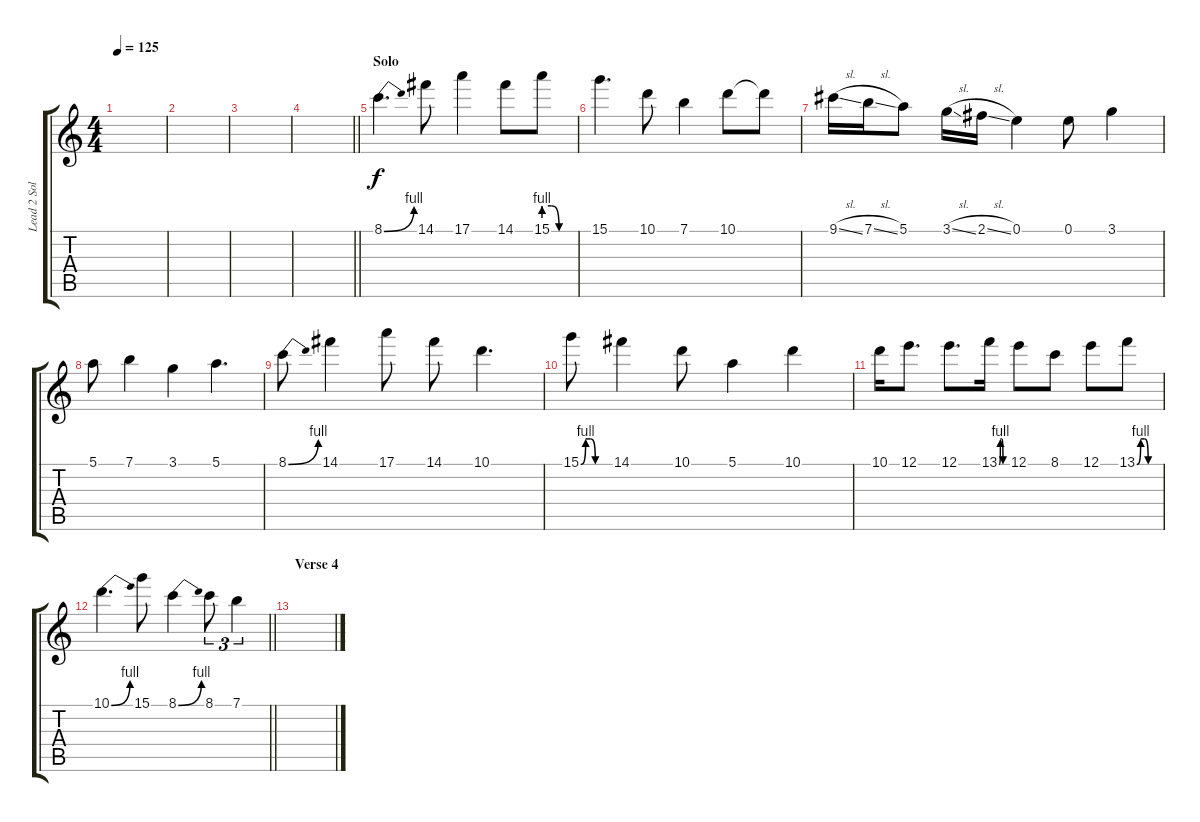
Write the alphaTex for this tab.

\track ("Lead 2 Solo" "Lead 2 Sol") {instrument electricguitarclean}
\staff {score tabs}
\tuning (E4 B3 G3 D3 A2 E2) {hide}
\ts (4 4)
\tempo 125
\clef g2
\ks c
|
|
|
\barLineRight lightlight
|
\section ("" "Solo")
8.1{be (bend 0 0 60 4)}.4{d} 14.1.8 17.1.4 14.1.8 15.1{be (custom 0 4 15 4 30 0 60 0)}.8 |
15.1.4{d} 10.1.8 7.1.4 10.1.8 10.1{t}.8 |
9.1{sl}.16 7.1{sl}.16 5.1.8 3.1{sl}.16 2.1{sl}.16 0.1.4 0.1.8 3.1.4 |
5.1.8 7.1.4 3.1.4 5.1.4{d} |
8.1{be (bend 0 0 60 4)}.8 14.1.4 17.1.8 14.1.8 10.1.4{d} |
15.1{be (custom 0 0 10 4 20 4 30 0 60 0)}.8 14.1.4 10.1.8 5.1.4 10.1.4 |
10.1.16 12.1.8{d} 12.1.8{d} 13.1{be (custom 0 0 10 4 20 4 30 0 60 0)}.16 12.1.8 8.1.8 12.1.8 13.1{be (custom 0 0 10 4 20 4 30 0 60 0)}.8 |
\barLineRight lightlight
10.1{be (bend 0 0 60 4)}.4{d} 15.1.8 8.1{be (bend 0 0 60 4)}.4 8.1.8{tu (3 2)} 7.1.4{tu (3 2)} |
\section ("" "Verse 4")
